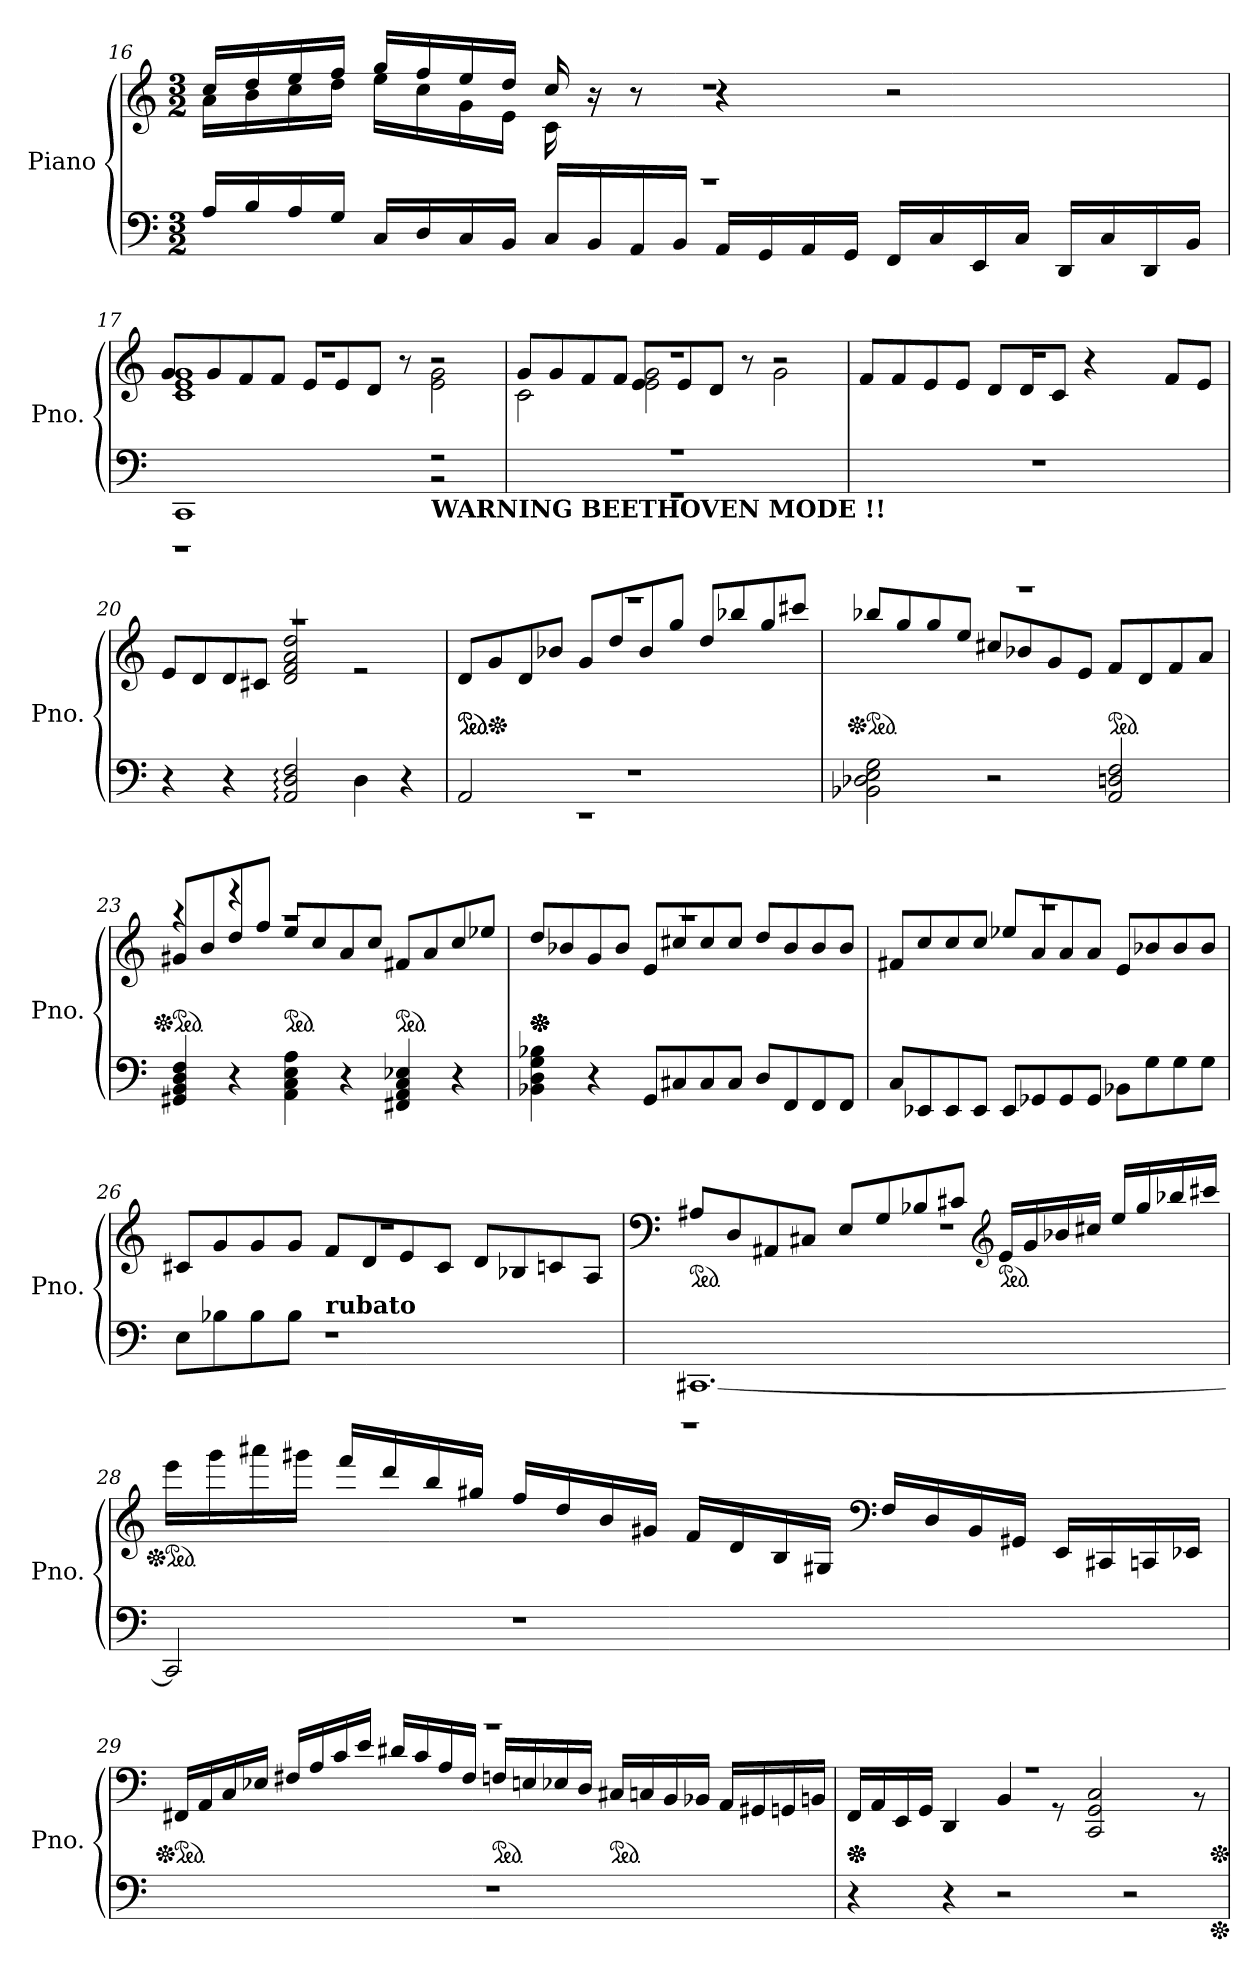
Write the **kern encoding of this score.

**kern	**kern
*part1	*part1
*staff2	*staff1
*I"Piano	*
*I'Pno.	*
!!LO:LB:g=z
*clefF4	*clefG2
*k[]	*k[]
*M3/2	*M3/2
=16	=16
*^	*^
*	*	*	*^
1.r	16A/LL	1.r	16cc/LL	16a\LL
.	16B/	.	16dd/	16b\
.	16A/	.	16ee/	16cc\
.	16G/JJ	.	16ff/JJ	16dd\JJ
.	16C/LL	.	16gg/LL	16ee\LL
.	16D/	.	16ff/	16cc\
.	16C/	.	16ee/	16g\
.	16BB/JJ	.	16dd/JJ	16e\JJ
.	16C/LL	.	16cc/	16c\
.	16BB/	.	16r	16r
.	16AA/	.	8r	8r
.	16BB/JJ	.	.	.
.	16AA/LL	.	4r	4r
.	16GG/	.	.	.
.	16AA/	.	.	.
.	16GG/JJ	.	.	.
.	16FF/LL	.	2r	2r
.	16C/	.	.	.
.	16EE/	.	.	.
.	16C/JJ	.	.	.
.	16DD/LL	.	.	.
.	16C/	.	.	.
.	16DD/	.	.	.
.	16BB/JJ	.	.	.
=17	=17	=17	=17	=17
1CC	1r	1.r	1c 1e 1g	8g/L
.	.	.	.	8g/
.	.	.	.	8f/
.	.	.	.	8f/J
.	.	.	.	8e/L
.	.	.	.	8e/
.	.	.	.	8d/J
.	.	.	.	8r
!LO:TX:b:B:t=WARNING BEETHOVEN MODE !!	!	!	!	!
2r	2r	.	2e\ 2g\	2r
=18	=18	=18	=18	=18
1.r	1.r	1.r	2c\	8g/L
.	.	.	.	8g/
.	.	.	.	8f/
.	.	.	.	8f/J
.	.	.	2e\ 2g\	8e/L
.	.	.	.	8e/
.	.	.	.	8d/J
.	.	.	.	8r
.	.	.	2g\	2r
*v	*v	*	*	*
!!LO:LB:g=z	!!	!!
=19	=19	=19	=19
1.r	1.r	1.r	8f/L
.	.	.	8f/
.	.	.	8e/
.	.	.	8e/J
.	.	.	8d/L
.	.	.	8d/
.	.	.	8c/J
.	.	.	4r
.	.	.	8ryy
.	.	.	8f/L
.	.	.	8e/J
*	*	*v	*v
=20	=20	=20
4r	1.r	8e/L
.	.	8d/
4r	.	8d/
.	.	8c#X/J
2AA/: 2D/: 2F/:	.	2d/: 2f/: 2a/: 2dd/:
*	*MM180	*
4D\	.	2r
4r	.	.
=21	=21	=21
*^	*	*
*	*	*ped	*
*	*	*ped	*
1.r	2AA/	1.r	8d/L
*	*	*Xped	*
.	.	.	8g/
.	.	.	8d/
.	.	.	8b-X/J
.	1r	.	8g/L
.	.	.	8dd/
.	.	.	8b-/
.	.	.	8gg/J
.	.	.	8dd/L
.	.	.	8bb-X/
.	.	.	8gg/
.	.	.	8ccc#X/J
*v	*v	*	*
!!LO:PB:g=z	!!
=22	=22	=22
*	*Xped	*
*	*ped	*
2BB-X\ 2D-X\ 2E\ 2G\	1.r	8bb-X/L
.	.	8gg/
.	.	8gg/
.	.	8ee/J
2r	.	8cc#X/L
.	.	8b-X/
.	.	8g/
.	.	8e/J
*	*ped	*
2AA/ 2Dn/ 2F/	.	8f/L
.	.	8d/
.	.	8f/
.	.	8a/J
=23	=23	=23
*	*Xped	*
*	*ped	*
4GG#X/ 4BB/ 4D/ 4F/	4r	8g#X/L
.	.	8b/
4r	4r	8dd/
.	.	8ff/J
*	*ped	*
4AA\ 4C\ 4E\ 4A\	1r	8ee/L
.	.	8cc/
4r	.	8a/
.	.	8cc/J
*	*ped	*
4FF#X/ 4AA/ 4C/ 4E-X/	.	8f#X/L
.	.	8a/
4r	.	8cc/
.	.	8ee-X/J
=24	=24	=24
*	*Xped	*
*	*Xped	*
*	*Xped	*
4BB-X\ 4D\ 4G\ 4B-X\	1.r	8dd/L
.	.	8b-X/
4r	.	8g/
.	.	8b-/J
8GG/L	.	8e/L
8C#X/	.	8cc#X/
8C#/	.	8cc#/
8C#/J	.	8cc#/J
8D/L	.	8dd/L
8FF/	.	8b-/
8FF/	.	8b-/
8FF/J	.	8b-/J
!!LO:LB:g=z	!!
=25	=25	=25
8C/L	1.r	8f#X/L
8EE-X/	.	8cc/
8EE-/	.	8cc/
8EE-/J	.	8cc/J
8EE-/L	.	8ee-X/L
8GG-X/	.	8a/
8GG-/	.	8a/
8GG-/J	.	8a/J
8BB-X\L	.	8e/L
8G\	.	8b-X/
8G\	.	8b-/
8G\J	.	8b-/J
=26	=26	=26
8E\L	1.r	8c#X/L
8B-X\	.	8g/
8B-\	.	8g/
8B-\J	.	8g/J
!LO:TX:a:B:t=rubato	!	!
1r	.	8f/L
.	.	8d/
.	.	8e/
.	.	8c#/J
.	.	8d/L
.	.	8B-X/
.	.	8cn/
.	.	8A/J
!!LO:LB:g=z	!!
=27	=27	=27
*	*clefF4	*
*	*ped	*
[1.CC#X	1.rF	8A#X/L
.	.	8D/
.	.	8AA#X/
.	.	8C#X/J
.	.	8E/L
.	.	8G/
.	.	8B-X/
.	.	8c#X/J
*	*clefG2	*
*	*ped	*
.	.	16e/LL
.	.	16g/
.	.	16b-X/
.	.	16cc#X/JJ
.	.	16ee/LL
.	.	16gg/
.	.	16bb-X/
.	.	16ccc#X/JJ
!!LO:LB:g=z	!!
=28	=28	=28
*	*Xped	*
*	*Xped	*
*	*ped	*
2CC#/]	1.r	16eee\LL
.	.	16ggg\
.	.	16aaa#X\
.	.	16ggg#X\JJ
.	.	16fff/LL
.	.	16ddd/
.	.	16bb/
.	.	16gg#X/JJ
1r	.	16ff/LL
.	.	16dd/
.	.	16b/
.	.	16g#X/JJ
.	.	16f/LL
.	.	16d/
.	.	16B/
.	.	16G#X/JJ
*	*clefF4	*
.	.	16F/LL
.	.	16D/
.	.	16BB/
.	.	16GG#X/JJ
.	.	16EE/LL
.	.	16CC#X/
.	.	16CCn/
.	.	16EE-X/JJ
!!LO:LB:g=z	!!
=29	=29	=29
*	*Xped	*
*	*ped	*
1.r	1.r	16FF#X/LL
.	.	16AA/
.	.	16C/
.	.	16E-X/JJ
.	.	16F#X/LL
.	.	16A/
.	.	16c/
.	.	16e/JJ
.	.	16d#X/LL
.	.	16c/
.	.	16A/
.	.	16F#/JJ
*	*ped	*
.	.	16Fn/LL
.	.	16En/
.	.	16E-X/
.	.	16D/JJ
*	*ped	*
.	.	16C#X/LL
.	.	16Cn/
.	.	16BB/
.	.	16BB-X/JJ
.	.	16AA/LL
.	.	16GG#X/
.	.	16GGn/
.	.	16BBn/JJ
=30	=30	=30
*	*Xped	*
*	*Xped	*
4r	1.r	16FF/LL
.	.	16AA/
.	.	16EE/
.	.	16GG/JJ
4r	.	4DD/
2r	.	4BB/
.	.	8r
.	.	2CC/ 2GG/ 2C/
2r	.	.
.	.	8r
*	*Xped	*
*Xped	*	*
*	*v	*v
=	=
*-	*-
